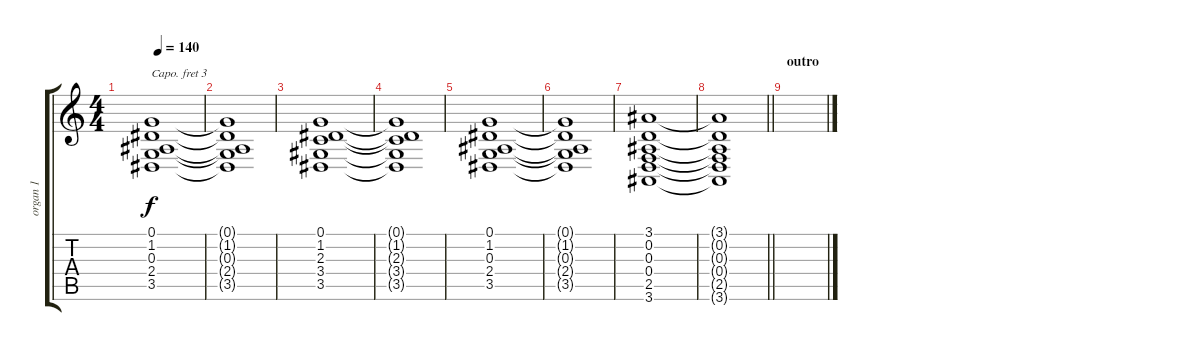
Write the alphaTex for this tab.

\track ("organ 1" "organ 1") {instrument drawbarorgan}
\staff {score tabs}
\capo 3
\tuning (E4 B3 G3 D3 A2 E2) {hide}
\ts (4 4)
\tempo 140
\clef g2
\ks c
(0.1 1.2 0.3 2.4 3.5).1{dy f} |
(0.1{t} 1.2{t} 0.3{t} 2.4{t} 3.5{t}).1 |
(0.1 1.2 2.3 3.4 3.5).1 |
(0.1{t} 1.2{t} 2.3{t} 3.4{t} 3.5{t}).1 |
(0.1 1.2 0.3 2.4 3.5).1 |
(0.1{t} 1.2{t} 0.3{t} 2.4{t} 3.5{t}).1 |
(3.1 0.2 0.3 0.4 2.5 3.6).1 |
\barLineRight lightlight
(3.1{t} 0.2{t} 0.3{t} 0.4{t} 2.5{t} 3.6{t}).1 |
\section ("" "outro")
